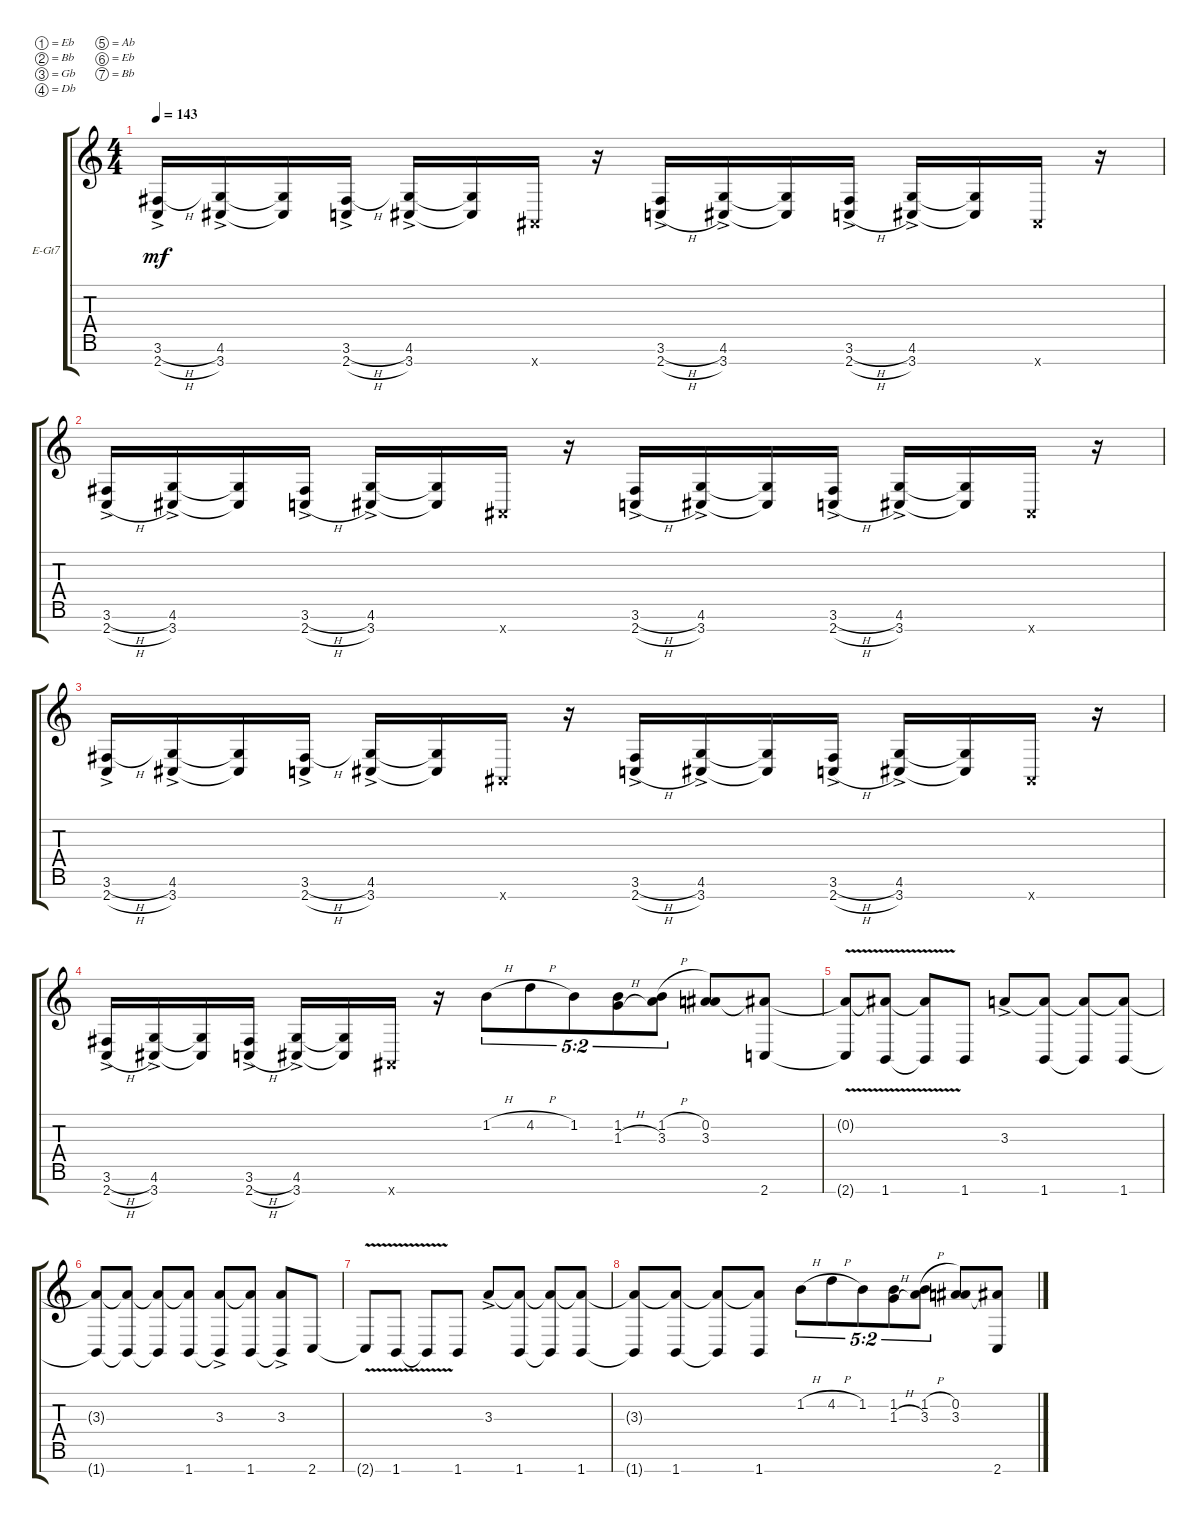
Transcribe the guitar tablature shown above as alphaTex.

\bracketExtendMode groupsimilarinstruments
\firstSystemTrackNameOrientation horizontal
\otherSystemsTrackNameOrientation horizontal
\track ("left" "E-Gt7") {instrument distortionguitar}
\staff {score tabs}
\tuning (Eb4 Bb3 Gb3 Db3 Ab2 Eb2 Bb1)
\ts (4 4)
\tempo 143
\clef g2
\ks c
(2.7{h ac} 3.6{h}).16{dy mf} (3.7{ac} 4.6).16 (3.7{t} 4.6{t}).16 (2.7{h ac} 3.6{h}).16 (3.7{ac} 4.6).16 (4.6{t} 3.7{t}).16 0.7{x}.16 r.16 (3.6{h} 2.7{h ac}).16 (4.6 3.7{ac}).16 (4.6{t} 3.7{t}).16 (3.6{h} 2.7{h ac}).16 (4.6 3.7{ac}).16 (4.6{t} 3.7{t}).16 0.7{x}.16 r.16 |
(3.6{h} 2.7{h ac}).16 (4.6 3.7{ac}).16 (4.6{t} 3.7{t}).16 (3.6{h} 2.7{h ac}).16 (4.6 3.7{ac}).16 (4.6{t} 3.7{t}).16 0.7{x}.16 r.16 (3.6{h} 2.7{h ac}).16 (4.6 3.7{ac}).16 (4.6{t} 3.7{t}).16 (3.6{h} 2.7{h ac}).16 (4.6 3.7{ac}).16 (4.6{t} 3.7{t}).16 0.7{x}.16 r.16 |
(2.7{h ac} 3.6{h}).16 (3.7{ac} 4.6).16 (3.7{t} 4.6{t}).16 (2.7{h ac} 3.6{h}).16 (3.7{ac} 4.6).16 (4.6{t} 3.7{t}).16 0.7{x}.16 r.16 (3.6{h} 2.7{h ac}).16 (4.6 3.7{ac}).16 (4.6{t} 3.7{t}).16 (3.6{h} 2.7{h ac}).16 (4.6 3.7{ac}).16 (4.6{t} 3.7{t}).16 0.7{x}.16 r.16 |
(3.6{h} 2.7{h ac}).16 (4.6 3.7{ac}).16 (4.6{t} 3.7{t}).16 (3.6{h} 2.7{h ac}).16 (4.6 3.7{ac}).16 (4.6{t} 3.7{t}).16 0.7{x}.16 r.16 1.2{h}.8{tu (5 2)} 4.2{h}.8{tu (5 2)} 1.2.8{tu (5 2)} (1.3{h} 1.2).8{tu (5 2)} (3.3 1.2{h}).8{tu (5 2)} (0.2 3.3).8 (2.7 0.2{t}).8 |
(2.7{v t} 0.2{t}).8 (1.7{v} 0.2{t}).8 (1.7{t} 0.2{t}).8 1.7.8 3.3{ac}.8 (1.7 3.3{t}).8 (1.7{t} 3.3{t}).8 (1.7 3.3{t}).8 |
(1.7{t} 3.3{t}).8 (1.7{t} 3.3{t}).8 (1.7{t} 3.3{t}).8 (1.7 3.3{t}).8 (3.3{ac} 1.7{t}).8 (1.7 3.3{t}).8 (3.3{ac} 1.7{t}).8 2.7.8 |
2.7{v t}.8 1.7{v}.8 1.7{t}.8 1.7.8 3.3{ac}.8 (1.7 3.3{t}).8 (1.7{t} 3.3{t}).8 (1.7 3.3{t}).8 |
(1.7{t} 3.3{t}).8 (1.7 3.3{t}).8 (1.7{t} 3.3{t}).8 (1.7 3.3{t}).8 1.2{h}.8{tu (5 2)} 4.2{h}.8{tu (5 2)} 1.2.8{tu (5 2)} (1.3{h} 1.2).8{tu (5 2)} (3.3 1.2{h}).8{tu (5 2)} (0.2 3.3).8 (2.7 0.2{t}).8
